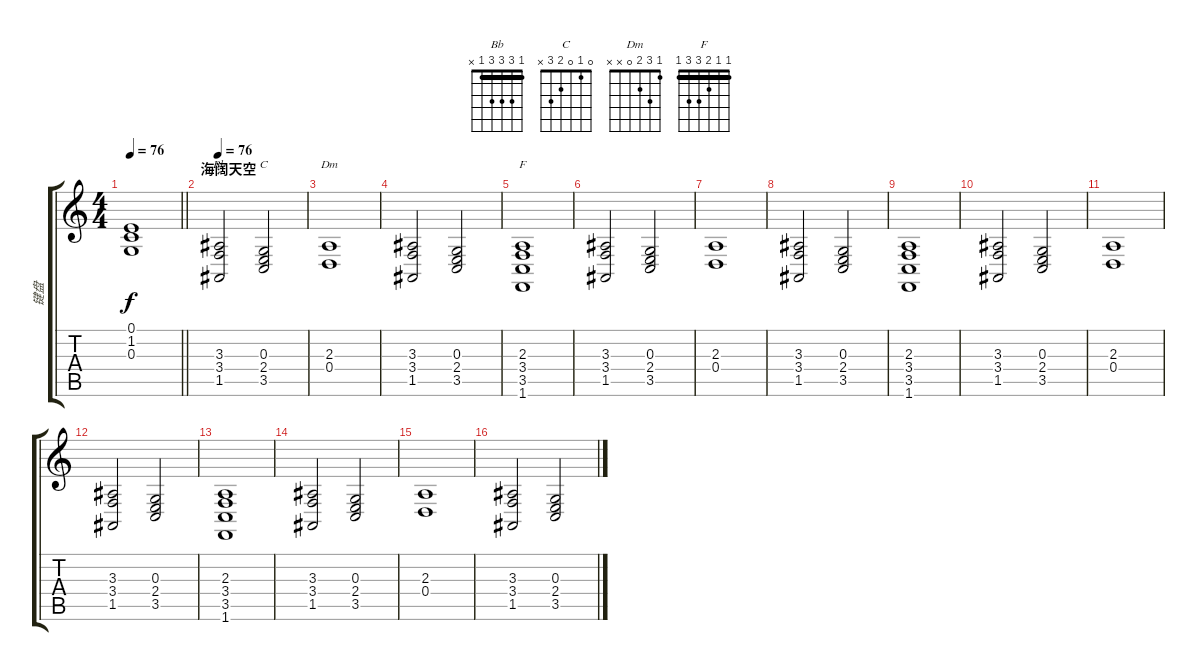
\track ("键盘" "键盘") {instrument stringensemble1}
\staff {score tabs}
\tuning (E4 B3 G3 D3 A2 E2) {hide}
\chord ("Bb" 1 3 3 3 1 x) {barre 1}
\chord ("C" 0 1 0 2 3 x)
\chord ("Dm" 1 3 2 0 x x)
\chord ("F" 1 1 2 3 3 1) {barre 1}
\ts (4 4)
\tempo 76
\clef g2
\barLineRight lightlight
\ks c
(0.1 1.2 0.3).1{dy f} |
\section ("" "海阔天空")
\tempo 76
(3.3 3.4 1.5).2{ch "Bb"} (0.3 2.4 3.5).2{ch "C"} |
(2.3 0.4).1{ch "Dm"} |
(3.3 3.4 1.5).2 (0.3 2.4 3.5).2 |
(2.3 3.4 3.5 1.6).1{ch "F"} |
(3.3 3.4 1.5).2 (0.3 2.4 3.5).2 |
(2.3 0.4).1 |
(3.3 3.4 1.5).2 (0.3 2.4 3.5).2 |
(2.3 3.4 3.5 1.6).1 |
(3.3 3.4 1.5).2 (0.3 2.4 3.5).2 |
(2.3 0.4).1 |
(3.3 3.4 1.5).2 (0.3 2.4 3.5).2 |
(2.3 3.4 3.5 1.6).1 |
(3.3 3.4 1.5).2 (0.3 2.4 3.5).2 |
(2.3 0.4).1 |
(3.3 3.4 1.5).2 (0.3 2.4 3.5).2
